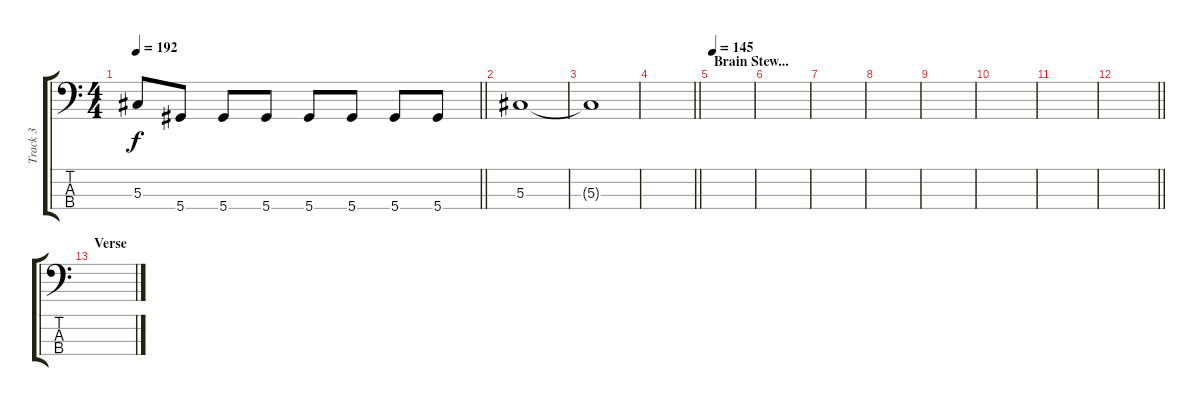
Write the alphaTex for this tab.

\track ("Track 3" "Track 3") {instrument electricbassfinger}
\staff {score tabs}
\tuning (Gb2 Db2 Ab1 Eb1) {hide}
\ts (4 4)
\tempo 192
\clef f4
\barLineRight lightlight
\ks c
5.3{t}.8{dy f} 5.4.8 5.4.8 5.4.8 5.4.8 5.4.8 5.4.8 5.4.8 |
5.3.1 |
5.3{t}.1 |
\barLineRight lightlight
|
\section ("" "Brain Stew...")
\tempo 162
\tempo 145
|
|
|
|
|
|
|
\barLineRight lightlight
|
\section ("" "Verse")
